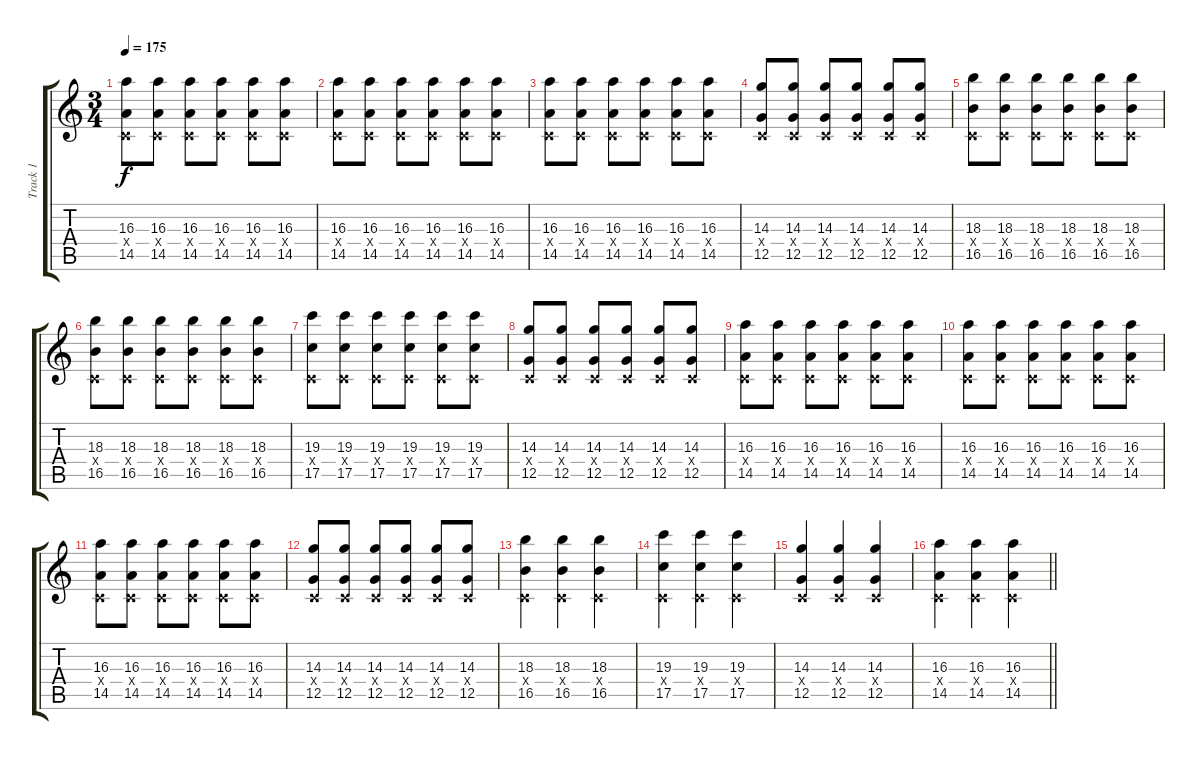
\track ("Track 1" "Track 1") {instrument overdrivenguitar}
\staff {score tabs}
\tuning (D4 A3 F3 C3 G2 D2) {hide}
\ts (3 4)
\tempo 175
\clef g2
\ks c
(16.3 0.4{x} 14.5).8{dy f} (16.3 0.4{x} 14.5).8 (16.3 0.4{x} 14.5).8 (16.3 0.4{x} 14.5).8 (16.3 0.4{x} 14.5).8 (16.3 0.4{x} 14.5).8 |
(16.3 0.4{x} 14.5).8 (16.3 0.4{x} 14.5).8 (16.3 0.4{x} 14.5).8 (16.3 0.4{x} 14.5).8 (16.3 0.4{x} 14.5).8 (16.3 0.4{x} 14.5).8 |
(16.3 0.4{x} 14.5).8 (16.3 0.4{x} 14.5).8 (16.3 0.4{x} 14.5).8 (16.3 0.4{x} 14.5).8 (16.3 0.4{x} 14.5).8 (16.3 0.4{x} 14.5).8 |
(14.3 0.4{x} 12.5).8 (14.3 0.4{x} 12.5).8 (14.3 0.4{x} 12.5).8 (14.3 0.4{x} 12.5).8 (14.3 0.4{x} 12.5).8 (14.3 0.4{x} 12.5).8 |
(18.3 0.4{x} 16.5).8 (18.3 0.4{x} 16.5).8 (18.3 0.4{x} 16.5).8 (18.3 0.4{x} 16.5).8 (18.3 0.4{x} 16.5).8 (18.3 0.4{x} 16.5).8 |
(18.3 0.4{x} 16.5).8 (18.3 0.4{x} 16.5).8 (18.3 0.4{x} 16.5).8 (18.3 0.4{x} 16.5).8 (18.3 0.4{x} 16.5).8 (18.3 0.4{x} 16.5).8 |
(19.3 0.4{x} 17.5).8 (19.3 0.4{x} 17.5).8 (19.3 0.4{x} 17.5).8 (19.3 0.4{x} 17.5).8 (19.3 0.4{x} 17.5).8 (19.3 0.4{x} 17.5).8 |
(14.3 0.4{x} 12.5).8 (14.3 0.4{x} 12.5).8 (14.3 0.4{x} 12.5).8 (14.3 0.4{x} 12.5).8 (14.3 0.4{x} 12.5).8 (14.3 0.4{x} 12.5).8 |
(16.3 0.4{x} 14.5).8 (16.3 0.4{x} 14.5).8 (16.3 0.4{x} 14.5).8 (16.3 0.4{x} 14.5).8 (16.3 0.4{x} 14.5).8 (16.3 0.4{x} 14.5).8 |
(16.3 0.4{x} 14.5).8 (16.3 0.4{x} 14.5).8 (16.3 0.4{x} 14.5).8 (16.3 0.4{x} 14.5).8 (16.3 0.4{x} 14.5).8 (16.3 0.4{x} 14.5).8 |
(16.3 0.4{x} 14.5).8 (16.3 0.4{x} 14.5).8 (16.3 0.4{x} 14.5).8 (16.3 0.4{x} 14.5).8 (16.3 0.4{x} 14.5).8 (16.3 0.4{x} 14.5).8 |
(14.3 0.4{x} 12.5).8 (14.3 0.4{x} 12.5).8 (14.3 0.4{x} 12.5).8 (14.3 0.4{x} 12.5).8 (14.3 0.4{x} 12.5).8 (14.3 0.4{x} 12.5).8 |
(18.3 0.4{x} 16.5).4 (18.3 0.4{x} 16.5).4 (18.3 0.4{x} 16.5).4 |
(19.3 0.4{x} 17.5).4 (19.3 0.4{x} 17.5).4 (19.3 0.4{x} 17.5).4 |
(14.3 0.4{x} 12.5).4 (14.3 0.4{x} 12.5).4 (14.3 0.4{x} 12.5).4 |
\barLineRight lightlight
(16.3 0.4{x} 14.5).4 (16.3 0.4{x} 14.5).4 (16.3 0.4{x} 14.5).4
